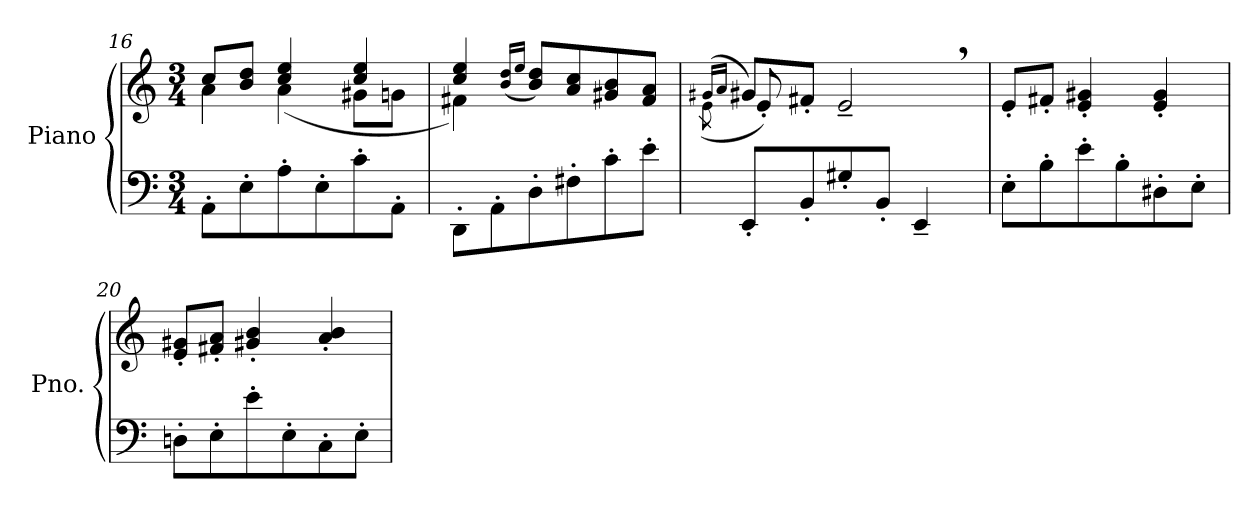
**kern	**kern
*part1	*part1
*staff2	*staff1
*I"Piano	*
*I'Pno.	*
*clefF4	*clefG2
*k[]	*k[]
*M3/4	*M3/4
=16	=16
*	*^
8AA'\L	8cc/L	4a\
8E'\	8b/ 8dd/J	.
8A'\	4cc/ 4ee/	(<4a\
8E'\	.	.
8c'\	4cc/ 4ee/	8g#X\L
8AA'\J	.	8gn\J
=17	=17	=17
8DD'\L	4cc/ 4ee/	4f#X:\)
8AA'\	.	.
.	(<16qb/ 16qdd/LL	.
.	16qee/JJ	.
8D'\	8b/ 8dd/L)	2ryy
8F#X'\	8a/ 8cc/	.
8c'\	8g#X/ 8b/	.
8e'\J	8f#/ 8a/J	.
=18	=18	=18
.	(>16qg#X/LL	.
.	16qa/JJ	(<8qe\
8EE'/L	8g#/L)	8e'/)
8BB'/	8f#X'/J	2ryy
8G#X'/	2e~,/	.
8BB'/J	.	.
4EE~/	.	.
.	.	8ryy
*	*v	*v
!!LO:LB:g=z
=19	=19
8E'\L	8e'/L
8B'\	8f#X'/J
8e'\	4e/' 4g#X/'
8B'\	.
8D#X'\	4e/' 4g#/'
8E'\J	.
=20	=20
8Dn'\L	8e/' 8g#X/'L
8E'\	8f#X/' 8a/'J
8e'\	4g#X/' 4b/'
8E'\	.
8C'\	4a/' 4b/'
8E'\J	.
=	=
*-	*-
